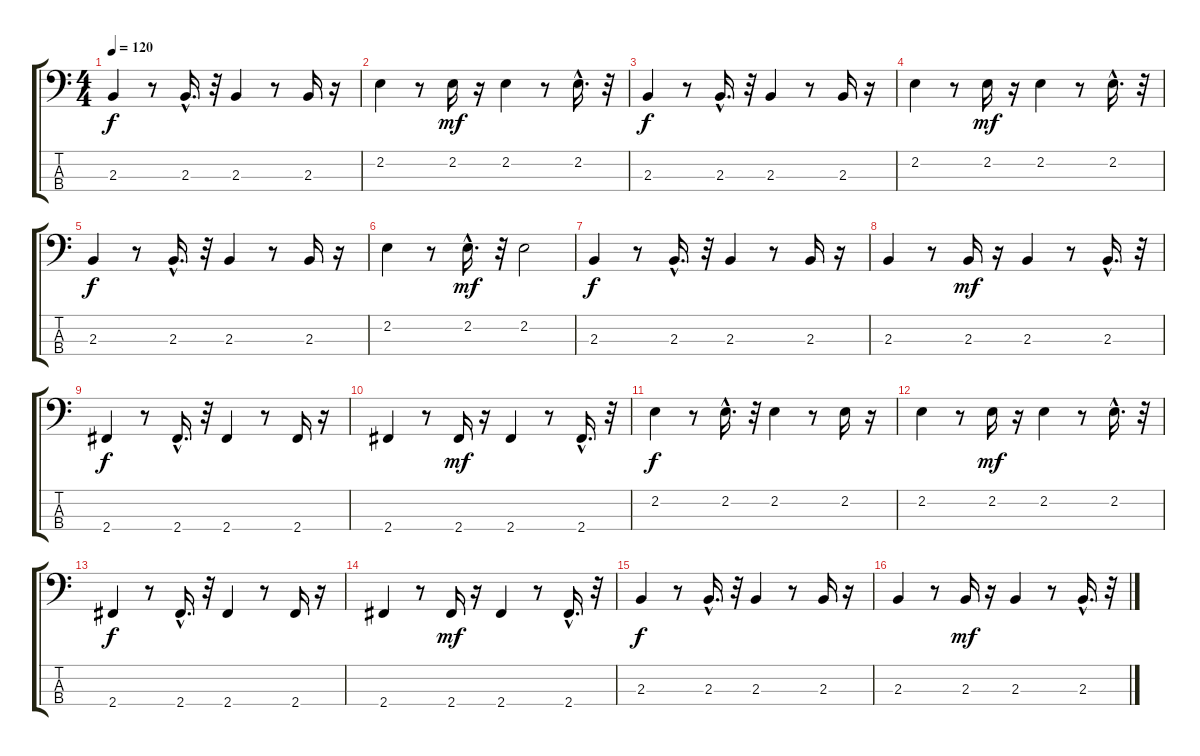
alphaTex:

\track "" {instrument electricbassfinger}
\staff {score tabs}
\tuning (G2 D2 A1 E1) {hide}
\ts (4 4)
\tempo 120
\clef f4
\ks c
2.3.4{dy f} r.8 2.3{hac}.16{d} r.32 2.3.4 r.8 2.3.16 r.16 |
2.2.4 r.8 2.2.16{dy mf} r.16 2.2.4 r.8 2.2{hac}.16{d} r.32 |
2.3.4{dy f} r.8 2.3{hac}.16{d} r.32 2.3.4 r.8 2.3.16 r.16 |
2.2.4 r.8 2.2.16{dy mf} r.16 2.2.4 r.8 2.2{hac}.16{d} r.32 |
2.3.4{dy f} r.8 2.3{hac}.16{d} r.32 2.3.4 r.8 2.3.16 r.16 |
2.2.4 r.8 2.2{hac}.16{d dy mf} r.32 2.2.2 |
2.3.4{dy f} r.8 2.3{hac}.16{d} r.32 2.3.4 r.8 2.3.16 r.16 |
2.3.4 r.8 2.3.16{dy mf} r.16 2.3.4 r.8 2.3{hac}.16{d} r.32 |
2.4.4{dy f} r.8 2.4{hac}.16{d} r.32 2.4.4 r.8 2.4.16 r.16 |
2.4.4 r.8 2.4.16{dy mf} r.16 2.4.4 r.8 2.4{hac}.16{d} r.32 |
2.2.4{dy f} r.8 2.2{hac}.16{d} r.32 2.2.4 r.8 2.2.16 r.16 |
2.2.4 r.8 2.2.16{dy mf} r.16 2.2.4 r.8 2.2{hac}.16{d} r.32 |
2.4.4{dy f} r.8 2.4{hac}.16{d} r.32 2.4.4 r.8 2.4.16 r.16 |
2.4.4 r.8 2.4.16{dy mf} r.16 2.4.4 r.8 2.4{hac}.16{d} r.32 |
2.3.4{dy f} r.8 2.3{hac}.16{d} r.32 2.3.4 r.8 2.3.16 r.16 |
2.3.4 r.8 2.3.16{dy mf} r.16 2.3.4 r.8 2.3{hac}.16{d} r.32
